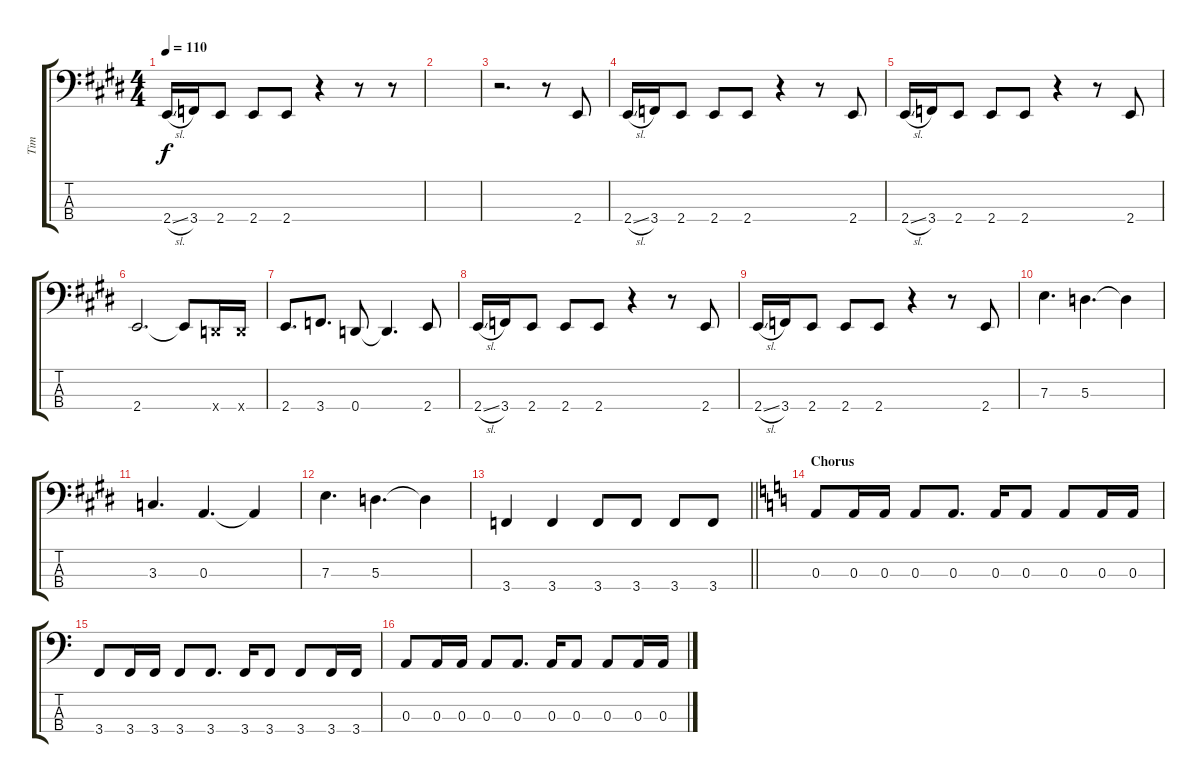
\track ("Tim" "Tim") {instrument electricbassfinger}
\staff {score tabs}
\tuning (G2 D2 A1 D1) {hide}
\ts (4 4)
\tempo 110
\clef f4
\ks e
2.4{sl}.16{dy f} 3.4.16 2.4.8 2.4.8 2.4.8 r.4 r.8 r.8 |
|
r.2{d} r.8 2.4.8 |
2.4{sl}.16 3.4.16 2.4.8 2.4.8 2.4.8 r.4 r.8 2.4.8 |
2.4{sl}.16 3.4.16 2.4.8 2.4.8 2.4.8 r.4 r.8 2.4.8 |
2.4.2{d} 2.4{t}.8 0.4{x}.16 0.4{x}.16 |
2.4.8{d} 3.4.8{d} 0.4.8 0.4{t}.4{d} 2.4.8 |
2.4{sl}.16 3.4.16 2.4.8 2.4.8 2.4.8 r.4 r.8 2.4.8 |
2.4{sl}.16 3.4.16 2.4.8 2.4.8 2.4.8 r.4 r.8 2.4.8 |
7.3.4{d} 5.3.4{d} 5.3{t}.4 |
3.3.4{d} 0.3.4{d} 0.3{t}.4 |
7.3.4{d} 5.3.4{d} 5.3{t}.4 |
\barLineRight lightlight
3.4.4 3.4.4 3.4.8 3.4.8 3.4.8 3.4.8 |
\section ("" "Chorus")
\ks c
0.3.8 0.3.16 0.3.16 0.3.8 0.3.8{d} 0.3.16 0.3.8 0.3.8 0.3.16 0.3.16 |
3.4.8 3.4.16 3.4.16 3.4.8 3.4.8{d} 3.4.16 3.4.8 3.4.8 3.4.16 3.4.16 |
0.3.8 0.3.16 0.3.16 0.3.8 0.3.8{d} 0.3.16 0.3.8 0.3.8 0.3.16 0.3.16
